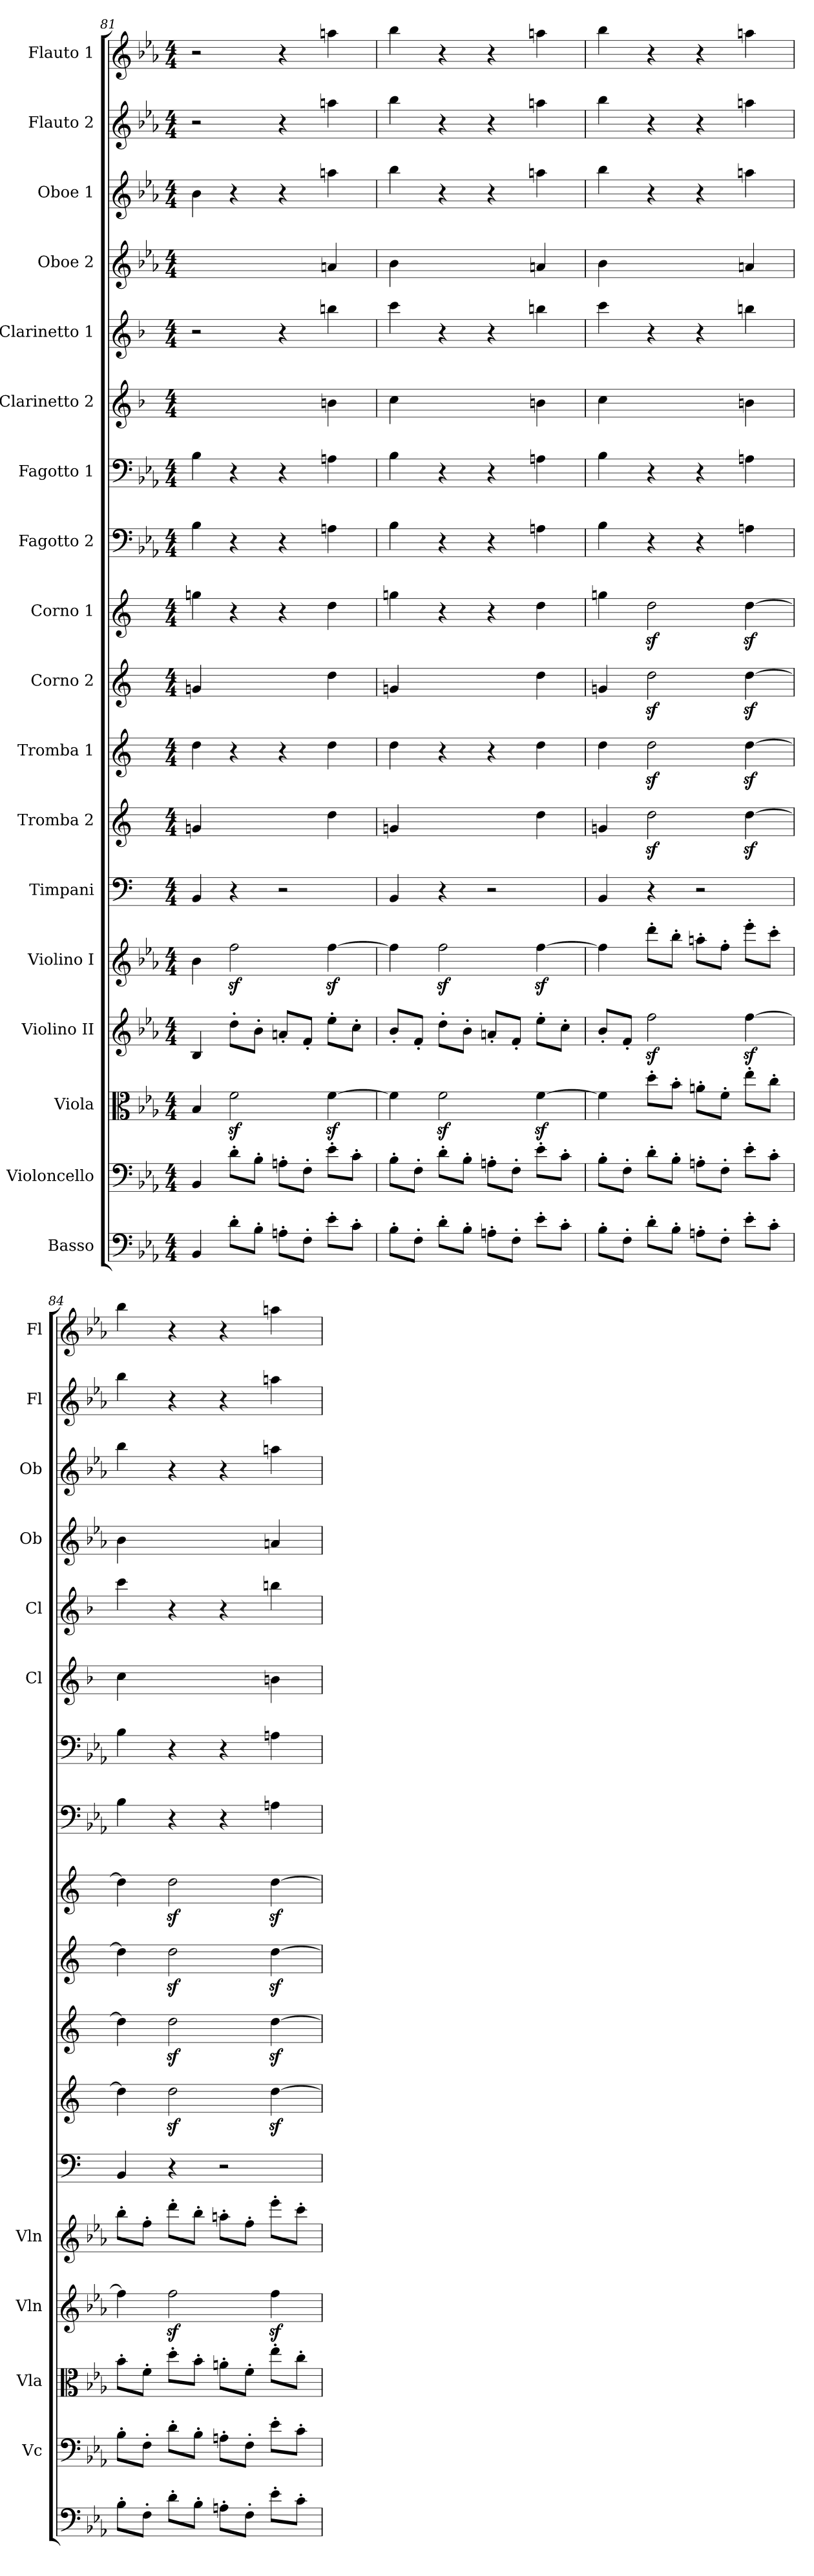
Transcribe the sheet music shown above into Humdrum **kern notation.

**kern	**kern	**kern	**kern	**kern	**kern	**kern	**kern	**kern	**kern	**kern	**kern	**kern	**kern	**kern	**kern	**kern	**kern
*part18	*part17	*part16	*part15	*part14	*part13	*part12	*part11	*part10	*part9	*part8	*part7	*part6	*part5	*part4	*part3	*part2	*part1
*staff18	*staff17	*staff16	*staff15	*staff14	*staff13	*staff12	*staff11	*staff10	*staff9	*staff8	*staff7	*staff6	*staff5	*staff4	*staff3	*staff2	*staff1
*I"Basso	*I"Violoncello	*I"Viola	*I"Violino II	*I"Violino I	*I"Timpani	*I"Tromba 2	*I"Tromba 1	*I"Corno 2	*I"Corno 1	*I"Fagotto 2	*I"Fagotto 1	*I"Clarinetto 2	*I"Clarinetto 1	*I"Oboe 2	*I"Oboe 1	*I"Flauto 2	*I"Flauto 1
*	*I'Vc	*I'Vla	*I'Vln	*I'Vln	*	*	*	*	*	*	*	*I'Cl	*I'Cl	*I'Ob	*I'Ob	*I'Fl	*I'Fl
*clefF4	*clefF4	*clefC3	*clefG2	*clefG2	*clefF4	*clefG2	*clefG2	*clefG2	*clefG2	*clefF4	*clefF4	*clefG2	*clefG2	*clefG2	*clefG2	*clefG2	*clefG2
*ITrd7c12	*	*	*	*	*	*ITrd-2c-3	*ITrd-2c-3	*ITrd5c9	*ITrd5c9	*	*	*ITrd1c2	*ITrd1c2	*	*	*	*
*k[b-e-a-]	*k[b-e-a-]	*k[b-e-a-]	*k[b-e-a-]	*k[b-e-a-]	*	*	*	*	*	*k[b-e-a-]	*k[b-e-a-]	*k[b-e-a-]	*k[b-e-a-]	*k[b-e-a-]	*k[b-e-a-]	*k[b-e-a-]	*k[b-e-a-]
*M4/4	*M4/4	*M4/4	*M4/4	*M4/4	*M4/4	*M4/4	*M4/4	*M4/4	*M4/4	*M4/4	*M4/4	*M4/4	*M4/4	*M4/4	*M4/4	*M4/4	*M4/4
=81	=81	=81	=81	=81	=81	=81	=81	=81	=81	=81	=81	=81	=81	=81	=81	=81	=81
4BBB-	4BB-	4B-	4B-	4b-	4BB	4b-X	4ff	4B-X	4b-X	4B-	4B-	2ryy	2r	2ryy	4b-	2r	2r
8D'\L	8d'\L	2fz	8dd'\L	2ffz	4r	4ryy	4r	4ryy	4r	4r	4r	.	.	.	4r	.	.
8BB-'\J	8B-'\J	.	8b-'\J	.	.	.	.	.	.	.	.	.	.	.	.	.	.
8AAn'\L	8An'\L	.	8an'/L	.	2r	4ryy	4r	4ryy	4r	4r	4r	4ryy	4r	4ryy	4r	4r	4r
8FF'\J	8F'\J	.	8f'/J	.	.	.	.	.	.	.	.	.	.	.	.	.	.
8E-'\L	8e-'\L	[4fz	8ee-'\L	[4ffz	.	4ff	4ff	4f	4f	4An	4An	4an	4aan	4an	4aan	4aan	4aan
8C'\J	8c'\J	.	8cc'\J	.	.	.	.	.	.	.	.	.	.	.	.	.	.
=82	=82	=82	=82	=82	=82	=82	=82	=82	=82	=82	=82	=82	=82	=82	=82	=82	=82
8BB-'\L	8B-'\L	4f]	8b-'/L	4ff]	4BB	4b-X	4ff	4B-X	4b-X	4B-	4B-	4b-	4bb-	4b-	4bb-	4bb-	4bb-
8FF'\J	8F'\J	.	8f'/J	.	.	.	.	.	.	.	.	.	.	.	.	.	.
8D'\L	8d'\L	2fz	8dd'\L	2ffz	4r	4ryy	4r	4ryy	4r	4r	4r	4ryy	4r	4ryy	4r	4r	4r
8BB-'\J	8B-'\J	.	8b-'\J	.	.	.	.	.	.	.	.	.	.	.	.	.	.
8AAn'\L	8An'\L	.	8an'/L	.	2r	4ryy	4r	4ryy	4r	4r	4r	4ryy	4r	4ryy	4r	4r	4r
8FF'\J	8F'\J	.	8f'/J	.	.	.	.	.	.	.	.	.	.	.	.	.	.
8E-'\L	8e-'\L	[4fz	8ee-'\L	[4ffz	.	4ff	4ff	4f	4f	4An	4An	4an	4aan	4an	4aan	4aan	4aan
8C'\J	8c'\J	.	8cc'\J	.	.	.	.	.	.	.	.	.	.	.	.	.	.
=83	=83	=83	=83	=83	=83	=83	=83	=83	=83	=83	=83	=83	=83	=83	=83	=83	=83
8BB-'\L	8B-'\L	4f]	8b-'/L	4ff]	4BB	4b-X	4ff	4B-X	4b-X	4B-	4B-	4b-	4bb-	4b-	4bb-	4bb-	4bb-
8FF'\J	8F'\J	.	8f'/J	.	.	.	.	.	.	.	.	.	.	.	.	.	.
8D'\L	8d'\L	8dd'\L	2ffz	8ddd'\L	4r	2ffz	2ffz	2fz	2fz	4r	4r	4ryy	4r	4ryy	4r	4r	4r
8BB-'\J	8B-'\J	8b-'\J	.	8bb-'\J	.	.	.	.	.	.	.	.	.	.	.	.	.
8AAn'\L	8An'\L	8an'\L	.	8aan'\L	2r	.	.	.	.	4r	4r	4ryy	4r	4ryy	4r	4r	4r
8FF'\J	8F'\J	8f'\J	.	8ff'\J	.	.	.	.	.	.	.	.	.	.	.	.	.
8E-'\L	8e-'\L	8ee-'\L	[4ffz	8eee-'\L	.	[4ffz	[4ffz	[4fz	[4fz	4An	4An	4an	4aan	4an	4aan	4aan	4aan
8C'\J	8c'\J	8cc'\J	.	8ccc'\J	.	.	.	.	.	.	.	.	.	.	.	.	.
=84	=84	=84	=84	=84	=84	=84	=84	=84	=84	=84	=84	=84	=84	=84	=84	=84	=84
8BB-'\L	8B-'\L	8b-'\L	4ff]	8bb-'\L	4BB	4ff]	4ff]	4f]	4f]	4B-	4B-	4b-	4bb-	4b-	4bb-	4bb-	4bb-
8FF'\J	8F'\J	8f'\J	.	8ff'\J	.	.	.	.	.	.	.	.	.	.	.	.	.
8D'\L	8d'\L	8dd'\L	2ffz	8ddd'\L	4r	2ffz	2ffz	2fz	2fz	4r	4r	4ryy	4r	4ryy	4r	4r	4r
8BB-'\J	8B-'\J	8b-'\J	.	8bb-'\J	.	.	.	.	.	.	.	.	.	.	.	.	.
8AAn'\L	8An'\L	8an'\L	.	8aan'\L	2r	.	.	.	.	4r	4r	4ryy	4r	4ryy	4r	4r	4r
8FF'\J	8F'\J	8f'\J	.	8ff'\J	.	.	.	.	.	.	.	.	.	.	.	.	.
8E-'\L	8e-'\L	8ee-'\L	4ffz	8eee-'\L	.	[4ffz	[4ffz	[4fz	[4fz	4An	4An	4an	4aan	4an	4aan	4aan	4aan
8C'\J	8c'\J	8cc'\J	.	8ccc'\J	.	.	.	.	.	.	.	.	.	.	.	.	.
=	=	=	=	=	=	=	=	=	=	=	=	=	=	=	=	=	=
*-	*-	*-	*-	*-	*-	*-	*-	*-	*-	*-	*-	*-	*-	*-	*-	*-	*-
